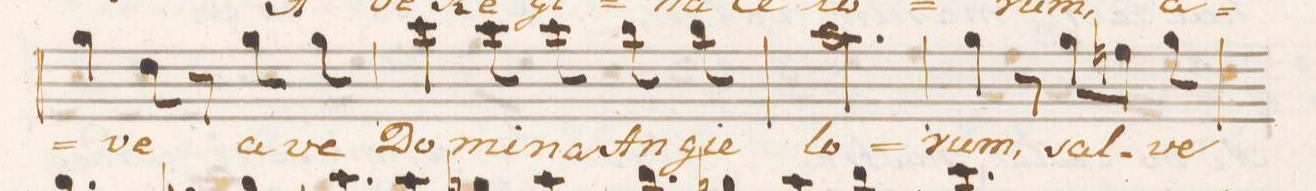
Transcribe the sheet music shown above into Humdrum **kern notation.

**kern	**text
*I"Soprano.	*
*clefC1	*
*k[b-e-a-d-]	*
*M3/4	*
4ee-\	.
8b-\	-ve
8r	.
8ee-\	a-
8ee-\	-ve
=6	=6
4aa-\	Do-
8aa-\	-mi-
8aa-\	-na
8gg\	An-
8gg\	-gie-
=7	=7
2.ff\	-lo-
=8	=8
4ee-\	-rum,
8r	.
8ee-\L	sal-
8ddn\J	.
8ee-\	-ve
=9	=9
*-	*-
